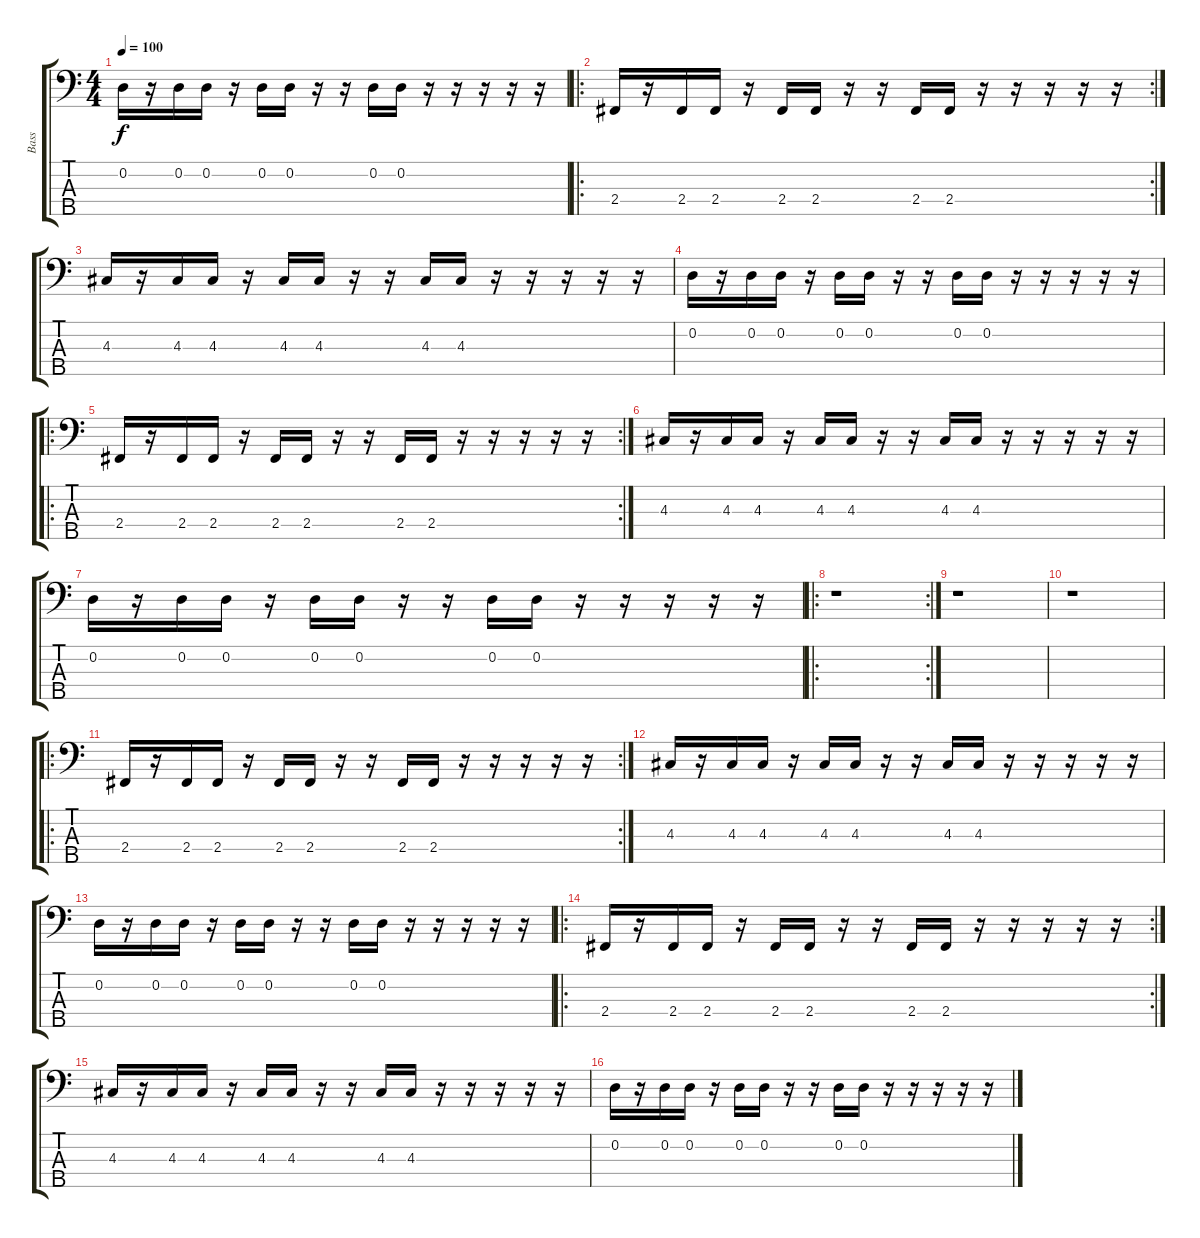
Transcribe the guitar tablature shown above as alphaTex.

\track ("Bass" "Bass") {instrument electricbassfinger}
\staff {score tabs}
\tuning (G2 D2 A1 E1 B0) {hide}
\ts (4 4)
\tempo 100
\clef f4
\ks c
0.2.16{dy f} r.16 0.2.16 0.2.16 r.16 0.2.16 0.2.16 r.16 r.16 0.2.16 0.2.16 r.16 r.16 r.16 r.16 r.16 |
\ro
\rc 2
2.4.16 r.16 2.4.16 2.4.16 r.16 2.4.16 2.4.16 r.16 r.16 2.4.16 2.4.16 r.16 r.16 r.16 r.16 r.16 |
4.3.16 r.16 4.3.16 4.3.16 r.16 4.3.16 4.3.16 r.16 r.16 4.3.16 4.3.16 r.16 r.16 r.16 r.16 r.16 |
0.2.16 r.16 0.2.16 0.2.16 r.16 0.2.16 0.2.16 r.16 r.16 0.2.16 0.2.16 r.16 r.16 r.16 r.16 r.16 |
\ro
\rc 2
2.4.16 r.16 2.4.16 2.4.16 r.16 2.4.16 2.4.16 r.16 r.16 2.4.16 2.4.16 r.16 r.16 r.16 r.16 r.16 |
4.3.16 r.16 4.3.16 4.3.16 r.16 4.3.16 4.3.16 r.16 r.16 4.3.16 4.3.16 r.16 r.16 r.16 r.16 r.16 |
0.2.16 r.16 0.2.16 0.2.16 r.16 0.2.16 0.2.16 r.16 r.16 0.2.16 0.2.16 r.16 r.16 r.16 r.16 r.16 |
\ro
\rc 2
r.1 |
r.1 |
r.1 |
\ro
\rc 2
2.4.16 r.16 2.4.16 2.4.16 r.16 2.4.16 2.4.16 r.16 r.16 2.4.16 2.4.16 r.16 r.16 r.16 r.16 r.16 |
4.3.16 r.16 4.3.16 4.3.16 r.16 4.3.16 4.3.16 r.16 r.16 4.3.16 4.3.16 r.16 r.16 r.16 r.16 r.16 |
0.2.16 r.16 0.2.16 0.2.16 r.16 0.2.16 0.2.16 r.16 r.16 0.2.16 0.2.16 r.16 r.16 r.16 r.16 r.16 |
\ro
\rc 2
2.4.16 r.16 2.4.16 2.4.16 r.16 2.4.16 2.4.16 r.16 r.16 2.4.16 2.4.16 r.16 r.16 r.16 r.16 r.16 |
4.3.16 r.16 4.3.16 4.3.16 r.16 4.3.16 4.3.16 r.16 r.16 4.3.16 4.3.16 r.16 r.16 r.16 r.16 r.16 |
0.2.16 r.16 0.2.16 0.2.16 r.16 0.2.16 0.2.16 r.16 r.16 0.2.16 0.2.16 r.16 r.16 r.16 r.16 r.16
